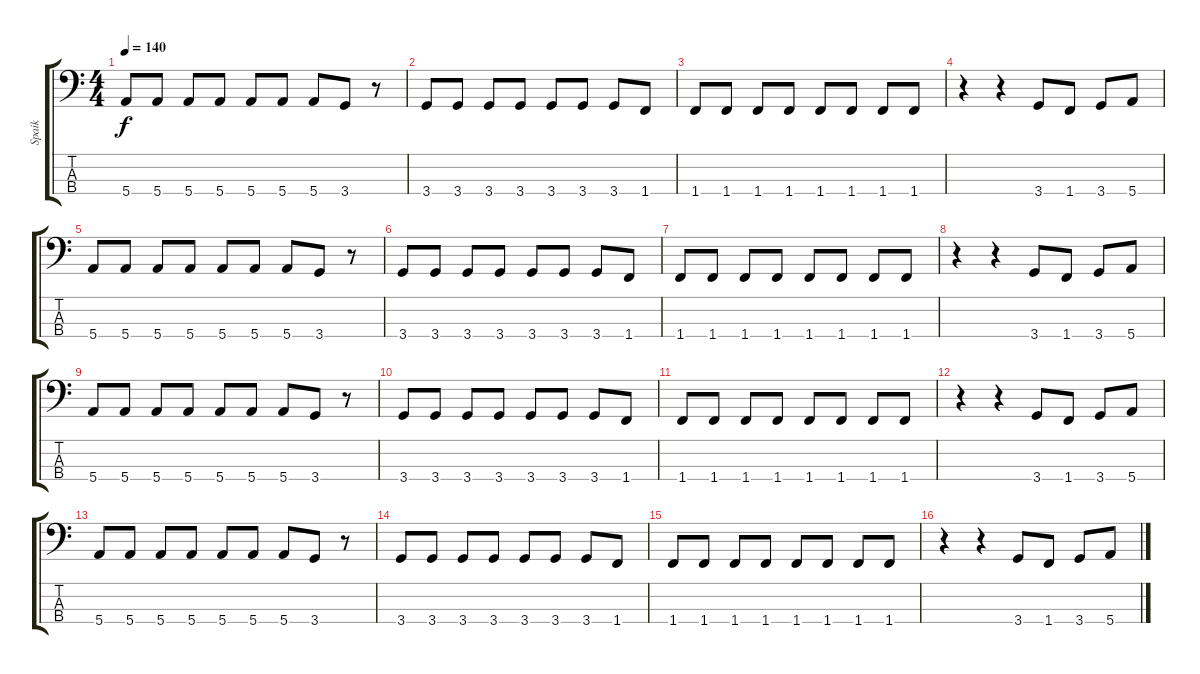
\track ("Spaik" "Spaik") {instrument slapbass1}
\staff {score tabs}
\tuning (G2 D2 A1 E1) {hide}
\ts (4 4)
\tempo 140
\clef f4
\ks c
5.4.8{dy f} 5.4.8 5.4.8 5.4.8 5.4.8 5.4.8 5.4.8 3.4.8 r.8 |
3.4.8 3.4.8 3.4.8 3.4.8 3.4.8 3.4.8 3.4.8 1.4.8 |
1.4.8 1.4.8 1.4.8 1.4.8 1.4.8 1.4.8 1.4.8 1.4.8 |
r.4 r.4 3.4.8 1.4.8 3.4.8 5.4.8 |
5.4.8 5.4.8 5.4.8 5.4.8 5.4.8 5.4.8 5.4.8 3.4.8 r.8 |
3.4.8 3.4.8 3.4.8 3.4.8 3.4.8 3.4.8 3.4.8 1.4.8 |
1.4.8 1.4.8 1.4.8 1.4.8 1.4.8 1.4.8 1.4.8 1.4.8 |
r.4 r.4 3.4.8 1.4.8 3.4.8 5.4.8 |
5.4.8 5.4.8 5.4.8 5.4.8 5.4.8 5.4.8 5.4.8 3.4.8 r.8 |
3.4.8 3.4.8 3.4.8 3.4.8 3.4.8 3.4.8 3.4.8 1.4.8 |
1.4.8 1.4.8 1.4.8 1.4.8 1.4.8 1.4.8 1.4.8 1.4.8 |
r.4 r.4 3.4.8 1.4.8 3.4.8 5.4.8 |
5.4.8 5.4.8 5.4.8 5.4.8 5.4.8 5.4.8 5.4.8 3.4.8 r.8 |
3.4.8 3.4.8 3.4.8 3.4.8 3.4.8 3.4.8 3.4.8 1.4.8 |
1.4.8 1.4.8 1.4.8 1.4.8 1.4.8 1.4.8 1.4.8 1.4.8 |
r.4 r.4 3.4.8 1.4.8 3.4.8 5.4.8
